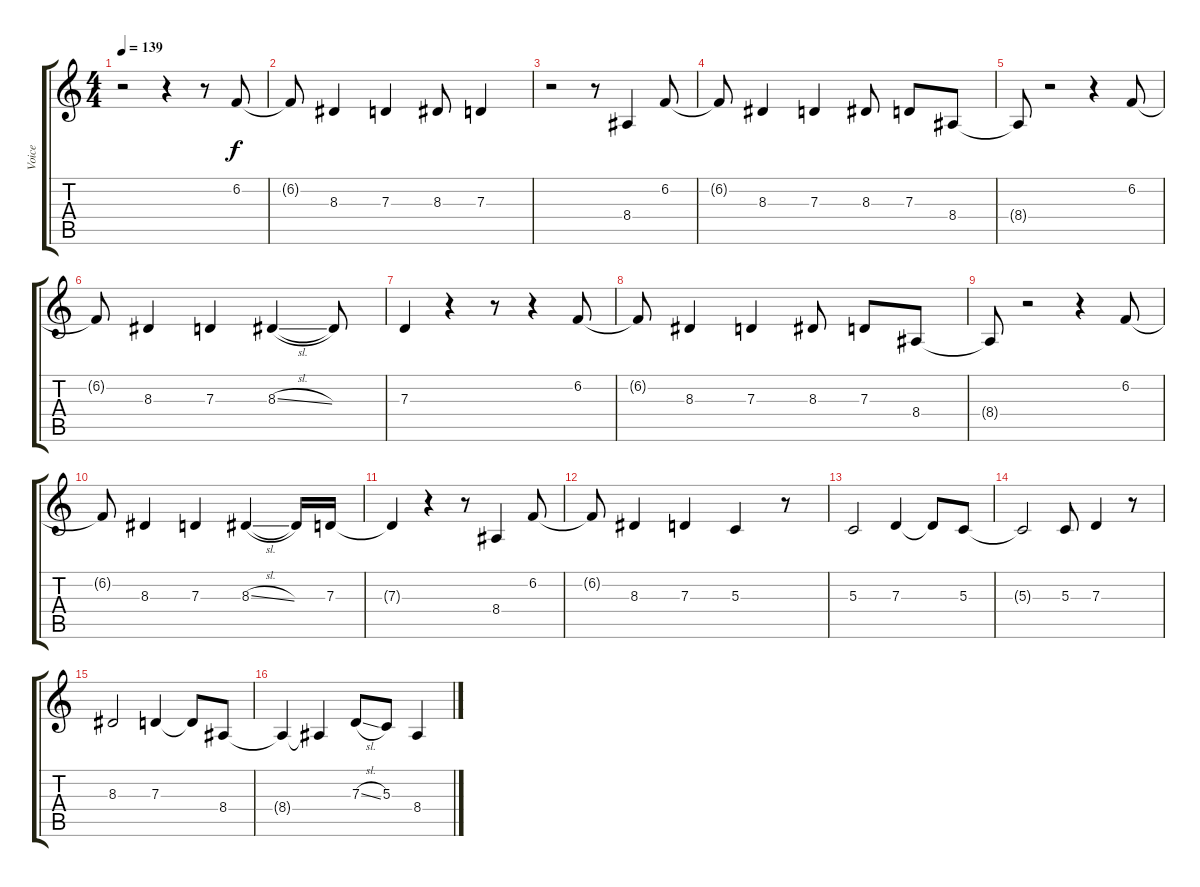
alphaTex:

\track ("Voice" "Voice") {instrument flute}
\staff {score tabs}
\tuning (E4 B3 G3 D3 A2 E2) {hide}
\ts (4 4)
\tempo 139
\clef g2
\ks c
r.2{dy f} r.4 r.8 6.2.8 |
6.2{t}.8 8.3.4 7.3.4 8.3.8 7.3.4 |
r.2 r.8 8.4.4 6.2.8 |
6.2{t}.8 8.3.4 7.3.4 8.3.8 7.3.8 8.4.8 |
8.4{t}.8 r.2 r.4 6.2.8 |
6.2{t}.8 8.3.4 7.3.4 8.3{sl}.4 8.3{t}.8 |
7.3.4 r.4 r.8 r.4 6.2.8 |
6.2{t}.8 8.3.4 7.3.4 8.3.8 7.3.8 8.4.8 |
8.4{t}.8 r.2 r.4 6.2.8 |
6.2{t}.8 8.3.4 7.3.4 8.3{sl}.4 8.3{t}.16 7.3.16 |
7.3{t}.4 r.4 r.8 8.4.4 6.2.8 |
6.2{t}.8 8.3.4 7.3.4 5.3.4 r.8 |
5.3.2 7.3.4 7.3{t}.8 5.3.8 |
5.3{t}.2 5.3.8 7.3.4 r.8 |
8.3.2 7.3.4 7.3{t}.8 8.4.8 |
8.4{t}.4 8.4{t}.4 7.3{sl}.8 5.3.8 8.4.4
